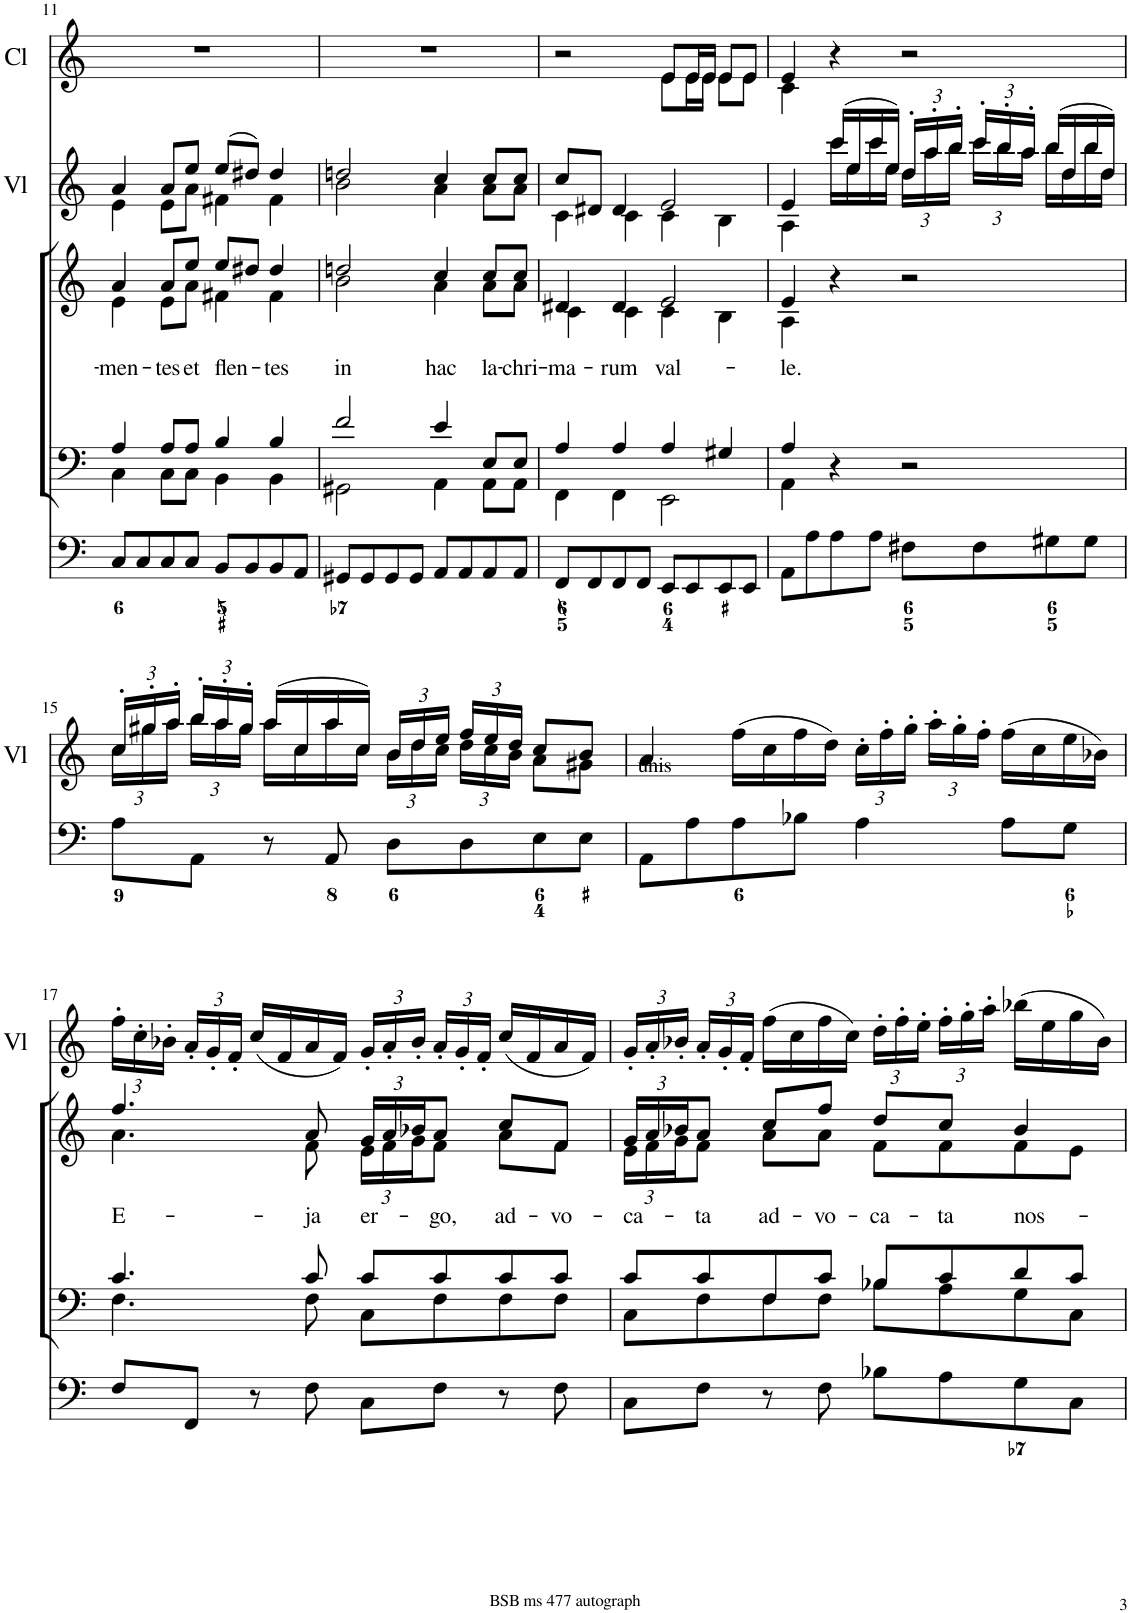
**kern	**kern	**kern	**kern	**kern	**text	**kern	**kern
*part7	*part6	*part5	*part4	*part3	*part3	*part2	*part1
*staff7	*staff6	*staff5	*staff4	*staff3	*staff3	*staff2	*staff1
*I"Violin 2	*I"Violin 1	*I"Organo	*I"Voice	*I"Voice	*	*I"2 Violini	*I"2 Clarini
*I'V2	*I'V1	*	*	*	*	*I'Vl	*I'Cl
!!LO:PB:g=z
*clefG2	*clefG2	*clefF4	*clefF4	*clefG2	*	*clefG2	*clefG2
*k[]	*k[]	*k[]	*k[]	*k[]	*	*k[]	*k[]
*M4/4	*M4/4	*M4/4	*M4/4	*M4/4	*	*M4/4	*M4/4
*met(c)	*met(c)	*met(c)	*met(c)	*met(c)	*	*met(c)	*met(c)
=11	=11	=11	=11	=11	=11	=11	=11
*	*	*	*^	*	*	*	*
!	!	!	!	!	!	!LO:LY:b	!	!
*	*	*	*	*	*^	*	*^	*
4d	4a	8C/L	4A/	4C\	4a/	4e\	-men-	4a/	4e\	1r
.	.	8C/	.	.	.	.	.	.	.	.
!	!	!	!	!	!	!	!LO:LY:b	!	!	!
8e/L	8a\L	8C/	8A/L	8C\L	8a/L	8e\L	-tes	8a/L	8e\L	.
!	!	!	!	!	!	!	!LO:LY:b	!	!	!
8a/J	8ee\J	8C/J	8A/J	8C\J	8ee/J	8a\J	et	8ee/J	8a\J	.
!	!	!	!	!	!	!	!LO:LY:b	!	!	!
4f#X	(8ee\L	8BB/L	4B/	4BB\	8ee/L	4f#X\	flen-	(8ee/L	4f#X\	.
.	8dd#X\J)	8BB/	.	.	8dd#X/J	.	.	8dd#X/J)	.	.
!	!	!	!	!	!	!	!LO:LY:b	!	!	!
4f#	4dd#	8BB/	4B/	4BB\	4dd#/	4f#\	-tes	4dd#/	4f#\	.
.	.	8AA/J	.	.	.	.	.	.	.	.
=12	=12	=12	=12	=12	=12	=12	=12	=12	=12	=12
!	!	!	!	!	!	!	!LO:LY:b	!	!	!
2b	2ddn	8GG#X/L	2f/	2GG#X\	2ddn/	2b\	in	2ddn/	2b\	1r
.	.	8GG#/	.	.	.	.	.	.	.	.
.	.	8GG#/	.	.	.	.	.	.	.	.
.	.	8GG#/J	.	.	.	.	.	.	.	.
!	!	!	!	!	!	!	!LO:LY:b	!	!	!
4a	4cc	8AA/L	4e/	4AA\	4cc/	4a\	hac	4cc/	4a\	.
.	.	8AA/	.	.	.	.	.	.	.	.
!	!	!	!	!	!	!	!LO:LY:b	!	!	!
8a/L	8cc\L	8AA/	8E/L	8AA\L	8cc/L	8a\L	la-	8cc/L	8a\L	.
!	!	!	!	!	!	!	!LO:LY:b	!	!	!
8a/J	8cc\J	8AA/J	8E/J	8AA\J	8cc/J	8a\J	-chri-	8cc/J	8a\J	.
=13	=13	=13	=13	=13	=13	=13	=13	=13	=13	=13
!	!	!	!	!	!	!	!LO:LY:b	!	!	!
*	*	*	*	*	*	*	*	*	*	*^
4c	8cc/L	8FF/L	4A/	4FF\	4d#X/	4c\	-ma-	8cc/L	4c\	2r	2ryy
.	8d#X/J	8FF/	.	.	.	.	.	8d#X/J	.	.	.
!	!	!	!	!	!	!	!LO:LY:b	!	!	!	!
4c	4d#	8FF/	4A/	4FF\	4d#/	4c\	-rum	4d#/	4c\	.	.
.	.	8FF/J	.	.	.	.	.	.	.	.	.
!	!	!	!	!	!	!	!LO:LY:b	!	!	!	!
4c	2e	8EE/L	4A/	2EE\	2e/	4c\	val-	2e/	4c\	8e/L	8e\L
.	.	8EE/	.	.	.	.	.	.	.	16e/L	16e\L
.	.	.	.	.	.	.	.	.	.	16e/JJ	16e\JJ
4Bt	.	8EE/	4G#X/	.	.	4B\	.	.	4B\	8e/L	8e\L
.	.	8EE/J	.	.	.	.	.	.	.	8e/J	8e\J
=14	=14	=14	=14	=14	=14	=14	=14	=14	=14	=14	=14
!	!	!	!	!	!	!	!LO:LY:b	!	!	!	!
4A	4e	8AA\L	4A/	4AA\	4e/	4A\	-le.	4e/	4A\	4e/	4c\
.	.	8A\	.	.	.	.	.	.	.	.	.
16ccc\LL	(16ccc\LL	8A\	4r	2.ryy	4r	2.ryy	.	(16ccc/LL	16ccc\LL	4r	2.ryy
16ee\J	16ee\J	.	.	.	.	.	.	16ee/	16ee\	.	.
16ccc\L	16ccc\L	8A\J	.	.	.	.	.	16ccc/	16ccc\	.	.
16ee\JJ	16ee\JJ)	.	.	.	.	.	.	16ee/JJ)	16ee\JJ	.	.
*Xbrackettup	*Xbrackettup	*	*	*	*	*	*	*Xbrackettup	*	*	*
24dd\LL	24dd'\LL	8F#X\L	2r	.	2r	.	.	24dd'/LL	24dd\LL	2r	.
24aa\	24aa'\	.	.	.	.	.	.	24aa'/	24aa\	.	.
24bb\J	24bb'\J	.	.	.	.	.	.	24bb'/JJ	24bb\JJ	.	.
24ccc\L	24ccc'\L	8F#\	.	.	.	.	.	24ccc'/LL	24ccc\LL	.	.
24bb\	24bb'\	.	.	.	.	.	.	24bb'/	24bb\	.	.
24aa\JJ	24aa'\JJ	.	.	.	.	.	.	24aa'/JJ	24aa\JJ	.	.
16bb\LL	(16bb\LL	8G#X\	.	.	.	.	.	(16bb/LL	16bb\LL	.	.
16dd\J	16dd\J	.	.	.	.	.	.	16dd/	16dd\	.	.
16bb\L	16bb\L	8G#\J	.	.	.	.	.	16bb/	16bb\	.	.
16dd\JJ	16dd\JJ)	.	.	.	.	.	.	16dd/JJ)	16dd\JJ	.	.
*	*	*	*v	*v	*	*	*	*	*	*v	*v
*	*	*	*	*v	*v	*	*	*	*
!!LO:LB:g=z
=15	=15	=15	=15	=15	=15	=15	=15	=15
24cc\LL	24cc'\LL	8A\L	1r	1r	.	24cc'/LL	24cc\LL	1r
24bb\	24gg#X'\	.	.	.	.	24gg#X'/	24gg#\	.
24aa\J	24aa'\J	.	.	.	.	24aa'/JJ	24aa\JJ	.
24bb\L	24bb'\L	8AA\J	.	.	.	24bb'/LL	24bb\LL	.
24aa\	24aa'\	.	.	.	.	24aa'/	24aa\	.
24gg#X\JJ	24gg#'\JJ	.	.	.	.	24gg#'/JJ	24gg#\JJ	.
16aa\LL	(16aa\LL	8r	.	.	.	(16aa/LL	16aa\LL	.
16cc\J	16cc\J	.	.	.	.	16cc/	16cc\	.
16aa\L	16aa\L	8AA/	.	.	.	16aa/	16aa\	.
16cc\JJ	16cc\JJ)	.	.	.	.	16cc/JJ)	16cc\JJ	.
24b\LL	24b\LL	8D\L	.	.	.	24b/LL	24b\LL	.
24dd\	24dd\	.	.	.	.	24dd/	24dd\	.
24cc\J	24ee\J	.	.	.	.	24ee/JJ	24cc\JJ	.
24dd\L	24ff\L	8D\	.	.	.	24ff/LL	24dd\LL	.
24cc\	24ee\	.	.	.	.	24ee/	24cc\	.
24b\JJ	24dd\JJ	.	.	.	.	24dd/JJ	24b\JJ	.
8a/L	8cc\L	8E\	.	.	.	8cc/L	8a\L	.
8g#X/J	8b\J	8E\J	.	.	.	8b/J	8g#X\J	.
=16	=16	=16	=16	=16	=16	=16	=16	=16
!	!	!	!	!	!	!LO:TX:a:t=unis	!	!
!	!LO:TX:a:t=unis	!	!	!	!	!	!	!
!LO:TX:a:t=unis	!	!	!	!	!	!	!	!
*	*	*	*	*	*	*v	*v	*
4a	4a	8AA\L	1r	1r	.	4a/	1r
.	.	8A\	.	.	.	.	.
(16ff\LL	(16ff\LL	8A\	.	.	.	(16ff\LL	.
16cc\J	16cc\J	.	.	.	.	16cc\	.
16ff\L	16ff\L	8B-X\J	.	.	.	16ff\	.
16dd\JJ)	16dd\JJ)	.	.	.	.	16dd\JJ)	.
24cc'\LL	24cc'\LL	4A\	.	.	.	24cc'\LL	.
24ff'\	24ff'\	.	.	.	.	24ff'\	.
24gg'\J	24gg'\J	.	.	.	.	24gg'\JJ	.
24aa'\L	24aa'\L	.	.	.	.	24aa'\LL	.
24gg'\	24gg'\	.	.	.	.	24gg'\	.
24ff'\JJ	24ff'\JJ	.	.	.	.	24ff'\JJ	.
(16ff\LL	(16ff\LL	8A\L	.	.	.	(16ff\LL	.
16cc\J	16cc\J	.	.	.	.	16cc\	.
16ee\L	16ee\L	8G\J	.	.	.	16ee\	.
16b-X\JJ)	16b-X\JJ)	.	.	.	.	16b-X\JJ)	.
!!LO:LB:g=z
=17	=17	=17	=17	=17	=17	=17	=17
*	*	*	*^	*^	*	*	*
!	!	!	!	!	!	!	!LO:LY:b	!	!
24ff'\LL	24ff'\LL	8F/L	4.c/	4.F\	4.ff/	4.a\	E-	24ff'\LL	1r
24cc'\	24cc'\	.	.	.	.	.	.	24cc'\	.
24b-X'\J	24b-X'\J	.	.	.	.	.	.	24b-X'\JJ	.
24a'\L	24a'\L	8FF/J	.	.	.	.	.	24a'/LL	.
24g'\	24g'\	.	.	.	.	.	.	24g'/	.
24f'\JJ	24f'\JJ	.	.	.	.	.	.	24f'/JJ	.
(16cc/LL	(16cc/LL	8r	.	.	.	.	.	(16cc/LL	.
16f/J	16f/J	.	.	.	.	.	.	16f/	.
!	!	!	!	!	!	!	!LO:LY:b	!	!
16a/L	16a/L	8F\	8c/	8F\	8a/	8f\	-ja	16a/	.
16f/JJ)	16f/JJ)	.	.	.	.	.	.	16f/JJ)	.
*	*	*	*	*	*Xbrackettup	*	*	*	*
!	!	!	!	!	!	!	!LO:LY:b	!	!
24g'/LL	24g'/LL	8C\L	8c/L	8C\L	24g/LL	24e\LL	er-	24g'/LL	.
24a'/	24a'/	.	.	.	24a/	24f\	.	24a'/	.
24b-'/J	24b-'/J	.	.	.	24b-X/J	24g\J	.	24b-'/JJ	.
!	!	!	!	!	!	!	!LO:LY:b	!	!
24a'/L	24a'/L	8F\J	8c/	8F\	8a/J	8f\J	-go,	24a'/LL	.
24g'/	24g'/	.	.	.	.	.	.	24g'/	.
24f'/JJ	24f'/JJ	.	.	.	.	.	.	24f'/JJ	.
!	!	!	!	!	!	!	!LO:LY:b	!	!
(16cc/LL	(16cc/LL	8r	8c/	8F\	8cc/L	8a\L	ad-	(16cc/LL	.
16f/J	16f/J	.	.	.	.	.	.	16f/	.
!	!	!	!	!	!	!	!LO:LY:b	!	!
16a/L	16a/L	8F\	8c/J	8F\J	8f/J	8f\J	-vo-	16a/	.
16f/JJ)	16f/JJ)	.	.	.	.	.	.	16f/JJ)	.
=18	=18	=18	=18	=18	=18	=18	=18	=18	=18
!	!	!	!	!	!	!	!LO:LY:b	!	!
24g'/LL	24g'/LL	8C\L	8c/L	8C\L	24g/LL	24e\LL	-ca-	24g'/LL	1r
24a'/	24a'/	.	.	.	24a/	24f\	.	24a'/	.
24b-X'/J	24b-X'/J	.	.	.	24b-X/J	24g\J	.	24b-X'/JJ	.
!	!	!	!	!	!	!	!LO:LY:b	!	!
24a'/L	24a'/L	8F\J	8c/	8F\	8a/J	8f\J	-ta	24a'/LL	.
24g'/	24g'/	.	.	.	.	.	.	24g'/	.
24f'/JJ	24f'/JJ	.	.	.	.	.	.	24f'/JJ	.
!	!	!	!	!	!	!	!LO:LY:b	!	!
(16ff\LL	(16ff\LL	8r	8F/	8F\	8cc/L	8a\L	ad-	(16ff\LL	.
16cc\J	16cc\J	.	.	.	.	.	.	16cc\	.
!	!	!	!	!	!	!	!LO:LY:b	!	!
16ff\L	16ff\L	8F\	8c/J	8F\J	8ff/J	8a\J	-vo-	16ff\	.
16cc\JJ)	16cc\JJ)	.	.	.	.	.	.	16cc\JJ)	.
!	!	!	!	!	!	!	!LO:LY:b	!	!
24dd'\LL	24dd'\LL	8B-X\L	8B-X/L	8B-\L	8dd/L	8f\L	-ca-	24dd'\LL	.
24ff'\	24ff'\	.	.	.	.	.	.	24ff'\	.
24ee'\J	24ee'\J	.	.	.	.	.	.	24ee'\JJ	.
!	!	!	!	!	!	!	!LO:LY:b	!	!
24ff'\L	24ff'\L	8A\	8c/	8A\	8cc/J	8f\	-ta	24ff'\LL	.
24gg'\	24gg'\	.	.	.	.	.	.	24gg'\	.
24aa'\JJ	24aa'\JJ	.	.	.	.	.	.	24aa'\JJ	.
!	!	!	!	!	!	!	!LO:LY:b	!	!
(16bb-X\LL	(16bb-X\LL	8G\	8d/	8G\	4b-/	8f\	nos-	(16bb-X\LL	.
16ee\J	16ee\J	.	.	.	.	.	.	16ee\	.
16gg\L	16gg\L	8C\J	8c/J	8C\J	.	8e\J	.	16gg\	.
16b-\JJ)	16b-\JJ)	.	.	.	.	.	.	16b-\JJ)	.
*	*	*	*v	*v	*	*	*	*	*
*	*	*	*	*v	*v	*	*	*
=	=	=	=	=	=	=	=
*-	*-	*-	*-	*-	*-	*-	*-
